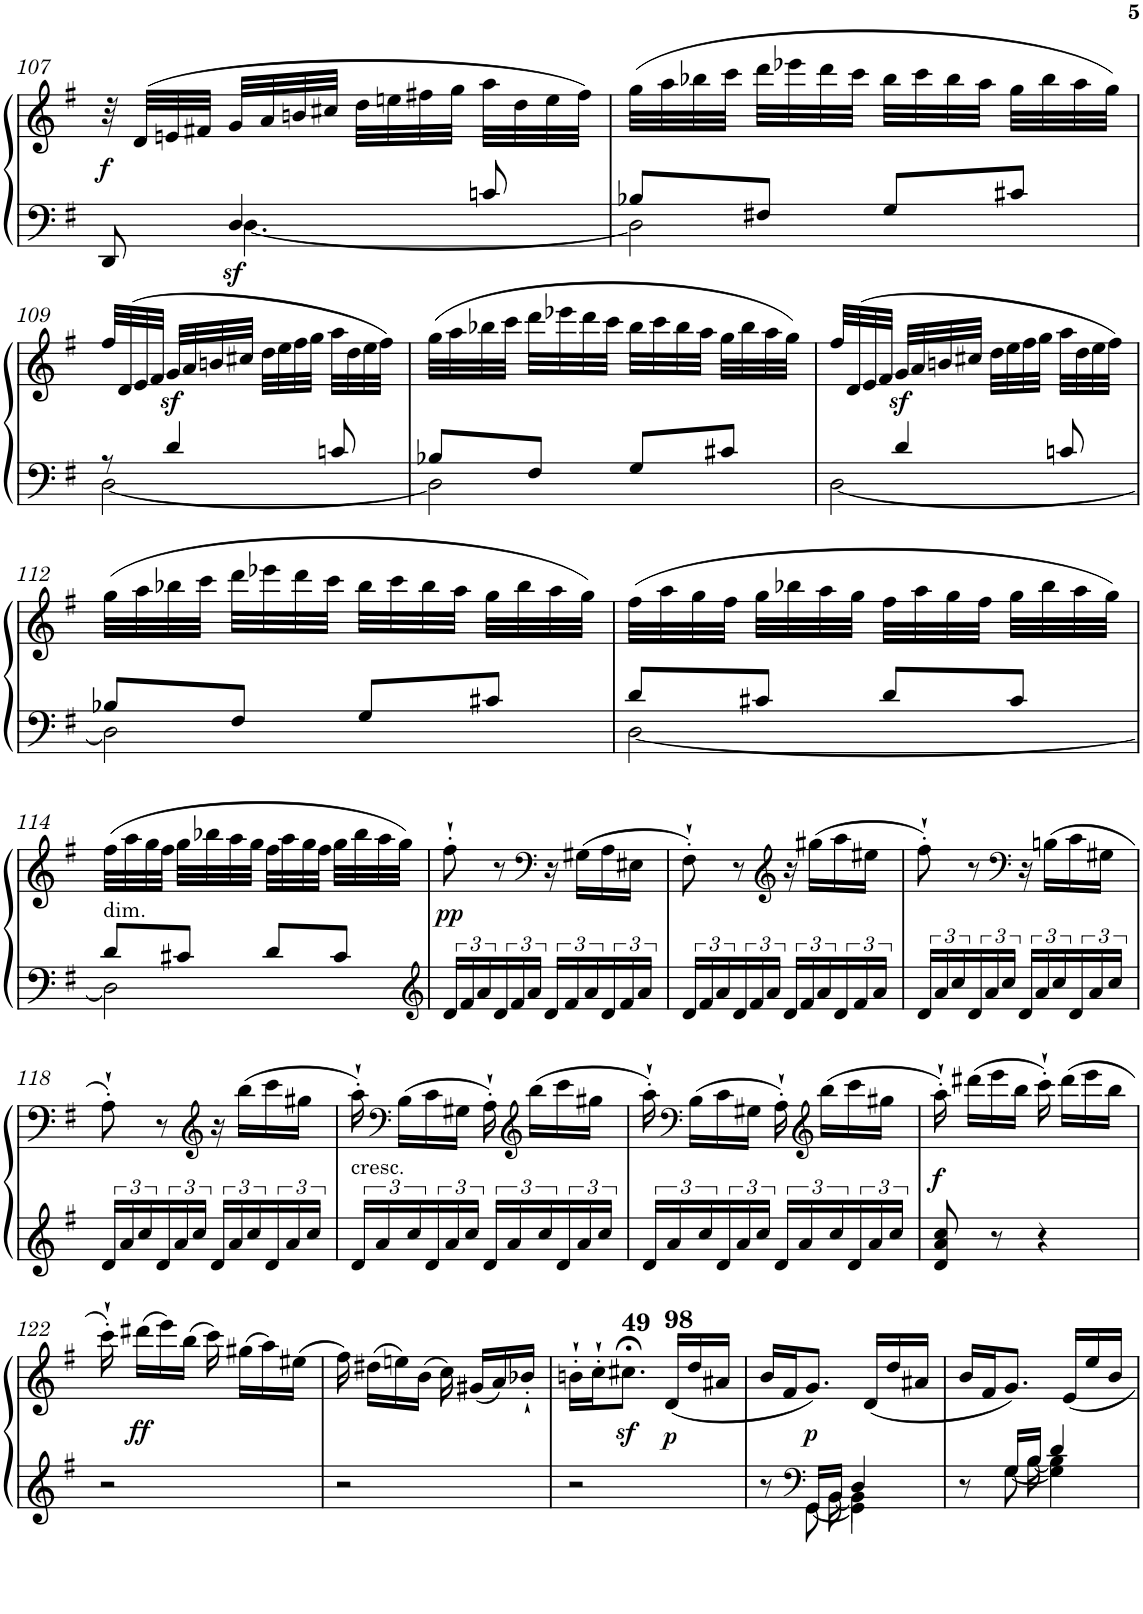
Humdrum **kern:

**kern	**kern	**dynam
*part1	*part1	*part1
*staff2	*staff1	*staff1/2
*I"Piano	*	*
*I'Pno	*	*
!!LO:PB:g=z
*clefF4	*clefG2	*
*k[f#]	*k[f#]	*
*G:	*G:	*
*M2/4	*M2/4	*
=107	=107	=107
*^	*	*
!	!	!	!LO:DY:b
8DD/	8ryy	32r	f
.	.	(>32d/LLL	.
.	.	32en/	.
.	.	32f#X/JJJ	.
!	!	!	!LO:DY:b=2
4D/	[4.D\	32g/LLL	sf
.	.	32a/	.
.	.	32bn/	.
.	.	32cc#X/JJJ	.
.	.	32dd\LLL	.
.	.	32een\	.
.	.	32ff#X\	.
.	.	32gg\JJJ	.
8cn/	.	32aa\LLL	.
.	.	32dd\	.
.	.	32ee\	.
.	.	32ff#\JJJ)	.
=108	=108	=108	=108
8B-X/L	2D\]	(>32gg\LLL	.
.	.	32aa\	.
.	.	32bb-X\	.
.	.	32ccc\JJJ	.
8F#X/J	.	32ddd\LLL	.
.	.	32eee-X\	.
.	.	32ddd\	.
.	.	32ccc\JJJ	.
8G/L	.	32bb-\LLL	.
.	.	32ccc\	.
.	.	32bb-\	.
.	.	32aa\JJJ	.
8c#X/J	.	32gg\LLL	.
.	.	32bb-\	.
.	.	32aa\	.
.	.	32gg\JJJ)	.
!!LO:LB:g=z
=109	=109	=109	=109
8r	[2D\	32ff#/LLL	.
.	.	(>32d/	.
.	.	32e/	.
.	.	32f#/JJJ	.
!	!	!	!LO:DY:a=2
4d/	.	32g/LLL	sf
.	.	32a/	.
.	.	32bn/	.
.	.	32cc#X/JJJ	.
.	.	32dd\LLL	.
.	.	32ee\	.
.	.	32ff#\	.
.	.	32gg\JJJ	.
8cn/	.	32aa\LLL	.
.	.	32dd\	.
.	.	32ee\	.
.	.	32ff#\JJJ)	.
=110	=110	=110	=110
8B-X/L	2D\]	(>32gg\LLL	.
.	.	32aa\	.
.	.	32bb-X\	.
.	.	32ccc\JJJ	.
8F#/J	.	32ddd\LLL	.
.	.	32eee-X\	.
.	.	32ddd\	.
.	.	32ccc\JJJ	.
8G/L	.	32bb-\LLL	.
.	.	32ccc\	.
.	.	32bb-\	.
.	.	32aa\JJJ	.
8c#X/J	.	32gg\LLL	.
.	.	32bb-\	.
.	.	32aa\	.
.	.	32gg\JJJ)	.
=111	=111	=111	=111
8ryy	[2D\	32ff#/LLL	.
.	.	(>32d/	.
.	.	32e/	.
.	.	32f#/JJJ	.
!	!	!	!LO:DY:a=2
4d/	.	32g/LLL	sf
.	.	32a/	.
.	.	32bn/	.
.	.	32cc#X/JJJ	.
.	.	32dd\LLL	.
.	.	32ee\	.
.	.	32ff#\	.
.	.	32gg\JJJ	.
8cn/	.	32aa\LLL	.
.	.	32dd\	.
.	.	32ee\	.
.	.	32ff#\JJJ)	.
!!LO:LB:g=z
=112	=112	=112	=112
8B-X/L	2D\]	(>32gg\LLL	.
.	.	32aa\	.
.	.	32bb-X\	.
.	.	32ccc\JJJ	.
8F#/J	.	32ddd\LLL	.
.	.	32eee-X\	.
.	.	32ddd\	.
.	.	32ccc\JJJ	.
8G/L	.	32bb-\LLL	.
.	.	32ccc\	.
.	.	32bb-\	.
.	.	32aa\JJJ	.
8c#X/J	.	32gg\LLL	.
.	.	32bb-\	.
.	.	32aa\	.
.	.	32gg\JJJ)	.
=113	=113	=113	=113
8d/L	[2D\	(>32ff#\LLL	.
.	.	32aa\	.
.	.	32gg\	.
.	.	32ff#\JJJ	.
8c#X/J	.	32gg\LLL	.
.	.	32bb-X\	.
.	.	32aa\	.
.	.	32gg\JJJ	.
8d/L	.	32ff#\LLL	.
.	.	32aa\	.
.	.	32gg\	.
.	.	32ff#\JJJ	.
8c#/J	.	32gg\LLL	.
.	.	32bb-\	.
.	.	32aa\	.
.	.	32gg\JJJ)	.
!!LO:LB:g=z
=114	=114	=114	=114
!	!	!LO:TX:b:t=dim.	!
8d/L	2D\]	(>32ff#\LLL	.
.	.	32aa\	.
.	.	32gg\	.
.	.	32ff#\JJJ	.
8c#X/J	.	32gg\LLL	.
.	.	32bb-X\	.
.	.	32aa\	.
.	.	32gg\JJJ	.
8d/L	.	32ff#\LLL	.
.	.	32aa\	.
.	.	32gg\	.
.	.	32ff#\JJJ	.
8c#/J	.	32gg\LLL	.
.	.	32bb-\	.
.	.	32aa\	.
.	.	32gg\JJJ)	.
*v	*v	*	*
=115	=115	=115
*clefG2	*	*
!	!	!LO:DY:b
24d/LL	8ff#'`\	pp
24f#/	.	.
24a/	.	.
24d/	8r	.
24f#/	.	.
24a/JJ	.	.
*	*clefF4	*
24d/LL	16r	.
24f#/	.	.
.	(>16G#X\LL	.
24a/	.	.
24d/	16A\	.
24f#/	.	.
.	16E#X\JJ	.
24a/JJ	.	.
=116	=116	=116
24d/LL	8F#'`\)	.
24f#/	.	.
24a/	.	.
24d/	8r	.
24f#/	.	.
24a/JJ	.	.
*	*clefG2	*
24d/LL	16r	.
24f#/	.	.
.	(>16gg#X\LL	.
24a/	.	.
24d/	16aa\	.
24f#/	.	.
.	16ee#X\JJ	.
24a/JJ	.	.
=117	=117	=117
24d/LL	8ff#'`\)	.
24a/	.	.
24cc/	.	.
24d/	8r	.
24a/	.	.
24cc/JJ	.	.
*	*clefF4	*
24d/LL	16r	.
24a/	.	.
.	(>16Bn\LL	.
24cc/	.	.
24d/	16c\	.
24a/	.	.
.	16G#X\JJ	.
24cc/JJ	.	.
!!LO:LB:g=z
=118	=118	=118
24d/LL	8A'`\)	.
24a/	.	.
24cc/	.	.
24d/	8r	.
24a/	.	.
24cc/JJ	.	.
*	*clefG2	*
24d/LL	16r	.
24a/	.	.
.	(>16bb\LL	.
24cc/	.	.
24d/	16ccc\	.
24a/	.	.
.	16gg#X\JJ	.
24cc/JJ	.	.
=119	=119	=119
!	!LO:TX:b:t=cresc.	!
24d/LL	16aa'`\)	.
24a/	.	.
*	*clefF4	*
.	(>16B\LL	.
24cc/	.	.
24d/	16c\	.
24a/	.	.
.	16G#X\JJ	.
24cc/JJ	.	.
24d/LL	16A'`\)	.
24a/	.	.
*	*clefG2	*
.	(>16bb\LL	.
24cc/	.	.
24d/	16ccc\	.
24a/	.	.
.	16gg#X\JJ	.
24cc/JJ	.	.
=120	=120	=120
24d/LL	16aa'`\)	.
24a/	.	.
*	*clefF4	*
.	(>16B\LL	.
24cc/	.	.
24d/	16c\	.
24a/	.	.
.	16G#X\JJ	.
24cc/JJ	.	.
24d/LL	16A'`\)	.
24a/	.	.
*	*clefG2	*
.	(>16bb\LL	.
24cc/	.	.
24d/	16ccc\	.
24a/	.	.
.	16gg#X\JJ	.
24cc/JJ	.	.
=121	=121	=121
!	!	!LO:DY:b
8d/ 8a/ 8cc/	16aa'`\)	f
.	(>16ddd#X\LL	.
8r	16eee\	.
.	16bb\JJ	.
4r	16ccc'`\)	.
.	(>16ddd#\LL	.
.	16eee\	.
.	16bb\JJ	.
!!LO:LB:g=z
=122	=122	=122
2r	16ccc'`\)	.
!	!	!LO:DY:b
.	(>16ddd#X\LL	ff
.	16eee\)	.
.	(>16bb\JJ	.
.	16ccc\)	.
.	(>16gg#X\LL	.
.	16aa\)	.
.	(>16ee#X\JJ	.
=123	=123	=123
2r	16ff#\)	.
.	(>16dd#X\LL	.
.	16een\)	.
.	(>16b\JJ	.
.	16cc\)	.
.	(<16g#X/LL	.
.	16a/)	.
.	16b-X'`/JJ	.
=124	=124	=124
2r	16bn'`\LL	.
.	16cc'`\J	.
!	!LO:TX:a:B:t=49	!
.	8.cc#Xz<;<\J	.
!	!LO:TX:a:B:t=98	!
!	!	!LO:DY:b
.	(<16d/LL	p
.	16dd/	.
.	16a#X/JJ	.
=125	=125	=125
*^	*	*
*	*^	*	*
8r	8ryy	8.ryy	16b/LL	.
.	.	.	16f#/J	.
*clefF4	*	*	*	*
!	!	!	!	!LO:DY:a=2
16GG/LL	[8GG\	.	8.g/J)	p
16BB/JJ	.	[16BB\	.	.
4D/	4GG\]	4BB\]	.	.
.	.	.	(<16d/LL	.
.	.	.	16dd/	.
.	.	.	16a#X/JJ	.
=126	=126	=126	=126	=126
8r	8ryy	8.ryy	16b/LL	.
.	.	.	16f#/J	.
16G/LL	[8G\	.	8.g/J)	.
16B/JJ	.	[16B\	.	.
4d/	4G\]	4B\]	.	.
.	.	.	16e/LL	.
.	.	.	16ee/	.
.	.	.	16b/JJ	.
*v	*v	*v	*	*
=	=	=
*-	*-	*-
